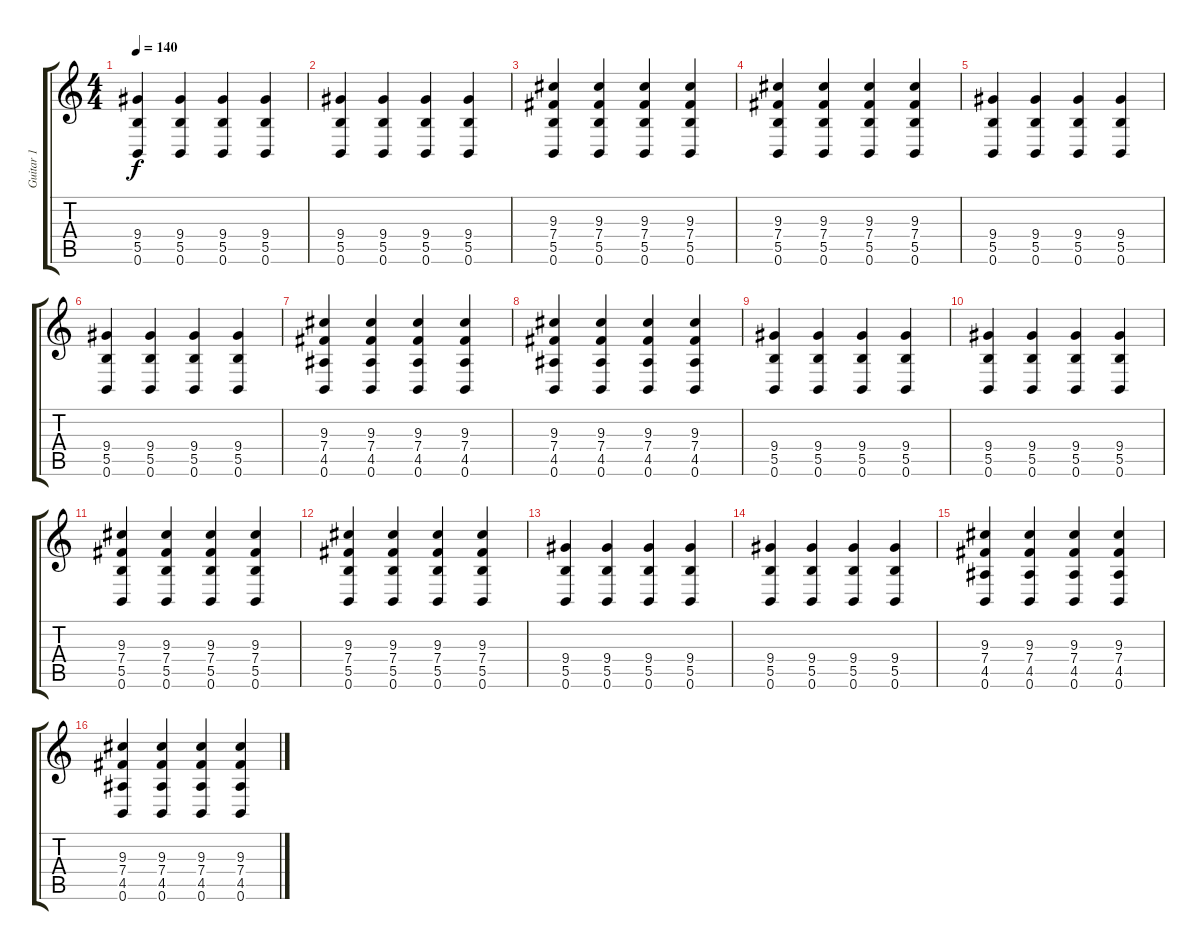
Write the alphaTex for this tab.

\track ("Guitar 1" "Guitar 1") {instrument electricguitarclean}
\staff {score tabs}
\tuning (E4 B3 E3 B2 Gb2 B1) {hide}
\ts (4 4)
\tempo 140
\clef g2
\ks c
(9.4 5.5 0.6).4{dy f} (9.4 5.5 0.6).4 (9.4 5.5 0.6).4 (9.4 5.5 0.6).4 |
(9.4 5.5 0.6).4 (9.4 5.5 0.6).4 (9.4 5.5 0.6).4 (9.4 5.5 0.6).4 |
(9.3 7.4 5.5 0.6).4 (9.3 7.4 5.5 0.6).4 (9.3 7.4 5.5 0.6).4 (9.3 7.4 5.5 0.6).4 |
(9.3 7.4 5.5 0.6).4 (9.3 7.4 5.5 0.6).4 (9.3 7.4 5.5 0.6).4 (9.3 7.4 5.5 0.6).4 |
(9.4 5.5 0.6).4 (9.4 5.5 0.6).4 (9.4 5.5 0.6).4 (9.4 5.5 0.6).4 |
(9.4 5.5 0.6).4 (9.4 5.5 0.6).4 (9.4 5.5 0.6).4 (9.4 5.5 0.6).4 |
(9.3 7.4 4.5 0.6).4 (9.3 7.4 4.5 0.6).4 (9.3 7.4 4.5 0.6).4 (9.3 7.4 4.5 0.6).4 |
(9.3 7.4 4.5 0.6).4 (9.3 7.4 4.5 0.6).4 (9.3 7.4 4.5 0.6).4 (9.3 7.4 4.5 0.6).4 |
(9.4 5.5 0.6).4 (9.4 5.5 0.6).4 (9.4 5.5 0.6).4 (9.4 5.5 0.6).4 |
(9.4 5.5 0.6).4 (9.4 5.5 0.6).4 (9.4 5.5 0.6).4 (9.4 5.5 0.6).4 |
(9.3 7.4 5.5 0.6).4 (9.3 7.4 5.5 0.6).4 (9.3 7.4 5.5 0.6).4 (9.3 7.4 5.5 0.6).4 |
(9.3 7.4 5.5 0.6).4 (9.3 7.4 5.5 0.6).4 (9.3 7.4 5.5 0.6).4 (9.3 7.4 5.5 0.6).4 |
(9.4 5.5 0.6).4 (9.4 5.5 0.6).4 (9.4 5.5 0.6).4 (9.4 5.5 0.6).4 |
(9.4 5.5 0.6).4 (9.4 5.5 0.6).4 (9.4 5.5 0.6).4 (9.4 5.5 0.6).4 |
(9.3 7.4 4.5 0.6).4 (9.3 7.4 4.5 0.6).4 (9.3 7.4 4.5 0.6).4 (9.3 7.4 4.5 0.6).4 |
(9.3 7.4 4.5 0.6).4 (9.3 7.4 4.5 0.6).4 (9.3 7.4 4.5 0.6).4 (9.3 7.4 4.5 0.6).4
